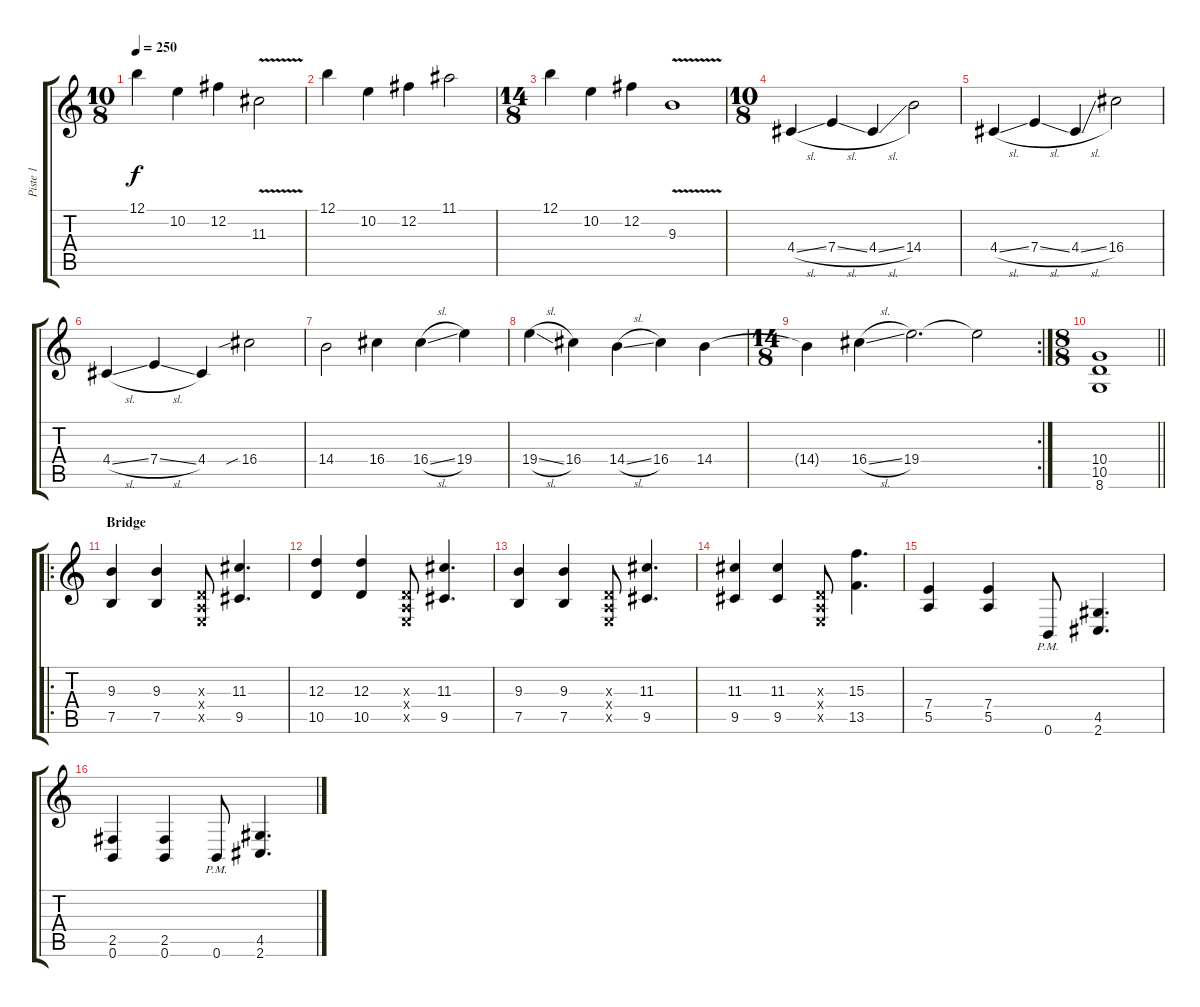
\track ("Piste 1" "Piste 1") {instrument distortionguitar}
\staff {score tabs}
\tuning (B3 Gb3 D3 A2 E2 B1) {hide}
\ts (10 8)
\tempo 250
\clef g2
\ks c
12.1.4{dy f} 10.2.4 12.2.4 11.3{v}.2 |
12.1.4 10.2.4 12.2.4 11.1.2 |
\ts (14 8)
12.1.4 10.2.4 12.2.4 9.3{v}.1 |
\ts (10 8)
4.4{sl}.4 7.4{sl}.4 4.4{sl}.4 14.4.2 |
4.4{sl}.4 7.4{sl}.4 4.4{sl}.4 16.4.2 |
4.4{sl}.4 7.4{sl}.4 4.4.4 16.4{sib}.2 |
14.4.2 16.4.4 16.4{sl}.4 19.4.4 |
19.4{sl}.4 16.4.4 14.4{sl}.4 16.4.4 14.4.4 |
\rc 2
\ts (14 8)
14.4{t}.4 16.4{sl}.4 19.4.2{d} 19.4{t}.2 |
\ts (8 8)
\barLineRight lightlight
(10.4 10.5 8.6).1 |
\ro
\section ("" "Bridge")
(9.3 7.5).4 (9.3 7.5).4 (0.3{x} 0.4{x} 0.5{x}).8 (11.3 9.5).4{d} |
(12.3 10.5).4 (12.3 10.5).4 (0.3{x} 0.4{x} 0.5{x}).8 (11.3 9.5).4{d} |
(9.3 7.5).4 (9.3 7.5).4 (0.3{x} 0.4{x} 0.5{x}).8 (11.3 9.5).4{d} |
(11.3 9.5).4 (11.3 9.5).4 (0.3{x} 0.4{x} 0.5{x}).8 (15.3 13.5).4{d} |
(7.4 5.5).4 (7.4 5.5).4 0.6{pm}.8 (4.5 2.6).4{d} |
(2.5 0.6).4 (2.5 0.6).4 0.6{pm}.8 (4.5 2.6).4{d}
